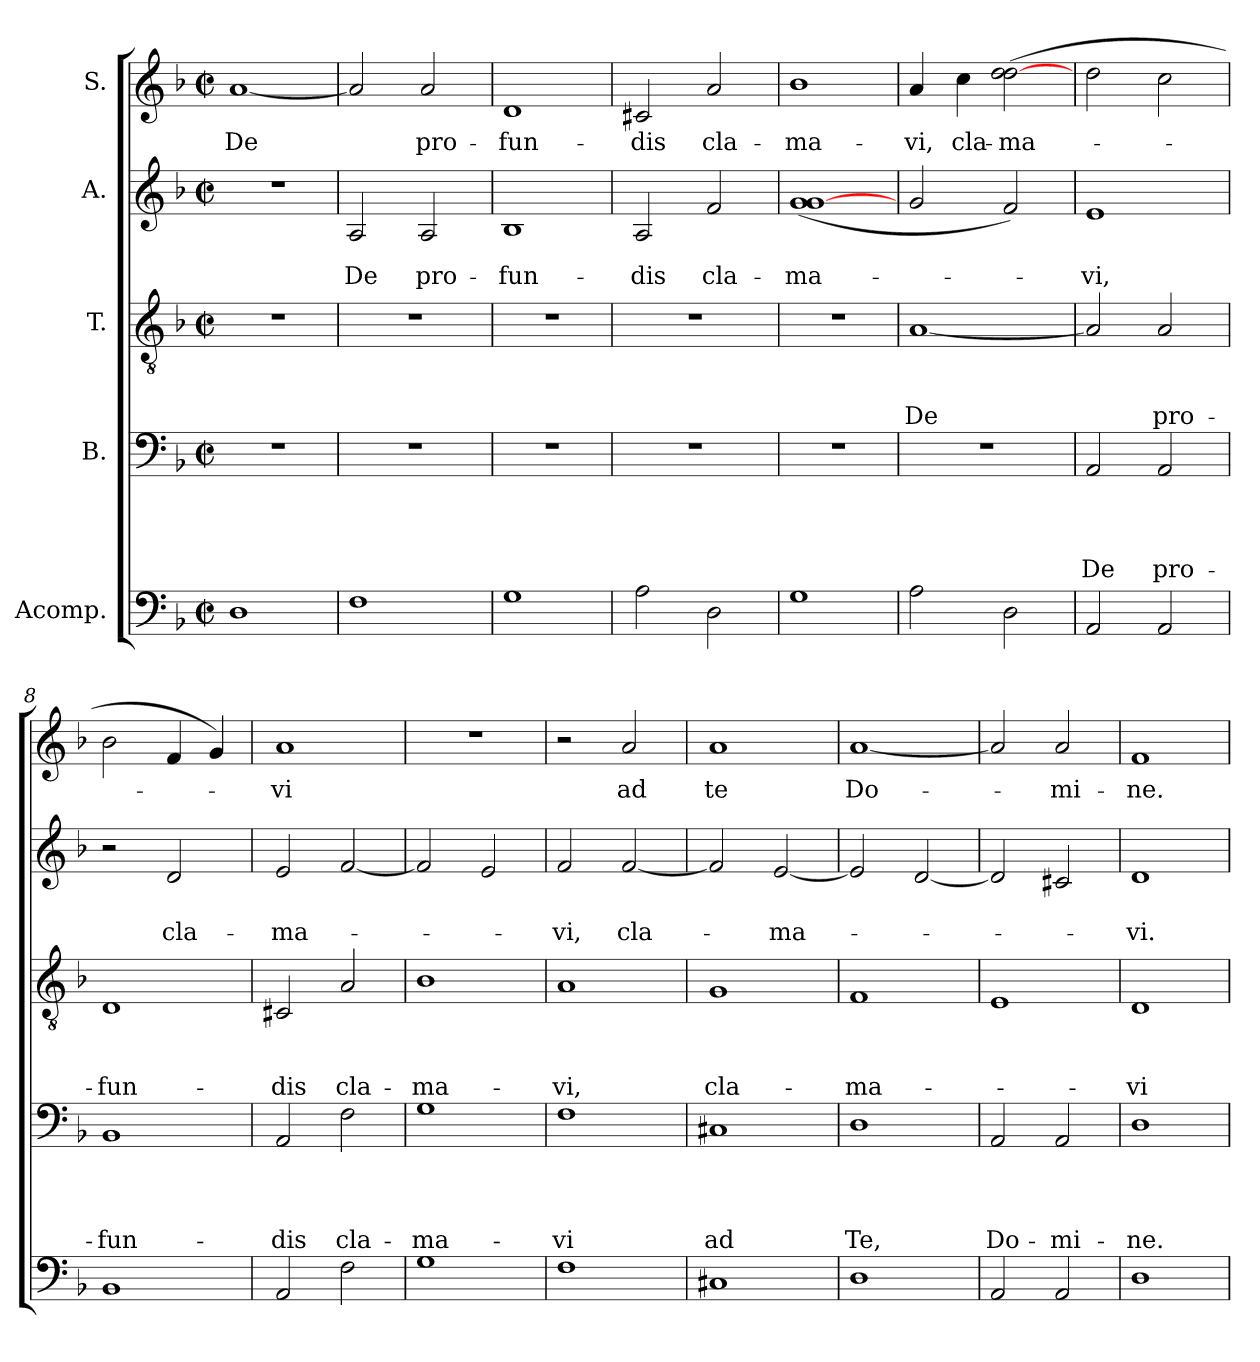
**kern	**kern	**text	**text	**text	**text	**kern	**text	**text	**text	**kern	**text	**text	**kern	**text
*part5	*part4	*part4	*part4	*part4	*part4	*part3	*part3	*part3	*part3	*part2	*part2	*part2	*part1	*part1
*staff5	*staff4	*staff4	*staff4	*staff4	*staff4	*staff3	*staff3	*staff3	*staff3	*staff2	*staff2	*staff2	*staff1	*staff1
*I"Acomp.	*I"B.	*	*	*	*	*I"T.	*	*	*	*I"A.	*	*	*I"S.	*
!!LO:PB:g=z
*clefF4	*clefF4	*	*	*	*	*clefGv2	*	*	*	*clefG2	*	*	*clefG2	*
*k[b-]	*k[b-]	*	*	*	*	*k[b-]	*	*	*	*k[b-]	*	*	*k[b-]	*
*F:	*F:	*	*	*	*	*F:	*	*	*	*F:	*	*	*F:	*
*M2/2	*M2/2	*	*	*	*	*M2/2	*	*	*	*M2/2	*	*	*M2/2	*
*met(c|)	*met(c|)	*	*	*	*	*met(c|)	*	*	*	*met(c|)	*	*	*met(c|)	*
=1	=1	=1	=1	=1	=1	=1	=1	=1	=1	=1	=1	=1	=1	=1
!	!	!	!	!	!	!	!	!	!	!	!	!	!	!LO:LY:b
1D	1r	.	.	.	.	1r	.	.	.	1r	.	.	[>1a	De
=2	=2	=2	=2	=2	=2	=2	=2	=2	=2	=2	=2	=2	=2	=2
!	!	!	!	!	!	!	!	!	!	!	!	!LO:LY:b	!	!
1F	1r	.	.	.	.	1r	.	.	.	2A/	.	De	2a/]	.
!	!	!	!	!	!	!	!	!	!	!	!	!LO:LY:b	!	!LO:LY:b
.	.	.	.	.	.	.	.	.	.	2A/	.	pro-	2a/	pro-
=3	=3	=3	=3	=3	=3	=3	=3	=3	=3	=3	=3	=3	=3	=3
!	!	!	!	!	!	!	!	!	!	!	!	!LO:LY:b	!	!LO:LY:b
1G	1r	.	.	.	.	1r	.	.	.	1B-	.	-fun-	1d	-fun-
=4	=4	=4	=4	=4	=4	=4	=4	=4	=4	=4	=4	=4	=4	=4
!	!	!	!	!	!	!	!	!	!	!	!	!LO:LY:b	!	!LO:LY:b
2A\	1r	.	.	.	.	1r	.	.	.	2A/	.	-dis	2c#X/	-dis
!	!	!	!	!	!	!	!	!	!	!	!	!LO:LY:b	!	!LO:LY:b
2D\	.	.	.	.	.	.	.	.	.	2f/	.	cla-	2a/	cla-
=5	=5	=5	=5	=5	=5	=5	=5	=5	=5	=5	=5	=5	=5	=5
!	!	!	!	!	!	!	!	!	!	!	!	!LO:LY:b	!	!LO:LY:b
1G	1r	.	.	.	.	1r	.	.	.	(>1g [>1g	.	-ma-	1b-	-ma-
=6	=6	=6	=6	=6	=6	=6	=6	=6	=6	=6	=6	=6	=6	=6
!	!	!	!	!	!	!	!	!	!LO:LY:b	!	!	!	!	!LO:LY:b
2A\	1r	.	.	.	.	[>1A	.	.	De	2g/	.	.	4a/	-vi,
!	!	!	!	!	!	!	!	!	!	!	!	!	!	!LO:LY:b
.	.	.	.	.	.	.	.	.	.	.	.	.	4cc\	cla-
!	!	!	!	!	!	!	!	!	!	!	!	!	!	!LO:LY:b
2D\	.	.	.	.	.	.	.	.	.	2f/)	.	.	(>2dd\ [>2dd\	-ma-
=7	=7	=7	=7	=7	=7	=7	=7	=7	=7	=7	=7	=7	=7	=7
!	!	!	!	!	!LO:LY:b	!	!	!	!	!	!	!LO:LY:b	!	!
2AA/	2AA/	.	.	.	De	2A/]	.	.	.	1e	.	-vi,	2dd\	.
!	!	!	!	!	!LO:LY:b	!	!	!	!LO:LY:b	!	!	!	!	!
2AA/	2AA/	.	.	.	pro-	2A/	.	.	pro-	.	.	.	2cc\	.
=8	=8	=8	=8	=8	=8	=8	=8	=8	=8	=8	=8	=8	=8	=8
!	!	!	!	!	!LO:LY:b	!	!	!	!LO:LY:b	!	!	!	!	!
1BB-	1BB-	.	.	.	-fun-	1D	.	.	-fun-	2r	.	.	2b-\	.
!	!	!	!	!	!	!	!	!	!	!	!	!LO:LY:b	!	!
.	.	.	.	.	.	.	.	.	.	2d/	.	cla-	4f/	.
.	.	.	.	.	.	.	.	.	.	.	.	.	4g/)	.
=9	=9	=9	=9	=9	=9	=9	=9	=9	=9	=9	=9	=9	=9	=9
!	!	!	!	!	!LO:LY:b	!	!	!	!LO:LY:b	!	!	!LO:LY:b	!	!LO:LY:b
2AA/	2AA/	.	.	.	-dis	2C#X/	.	.	-dis	2e/	.	-ma-	1a	-vi
!	!	!	!	!	!LO:LY:b	!	!	!	!LO:LY:b	!	!	!	!	!
2F\	2F\	.	.	.	cla-	2A/	.	.	cla-	[>2f/	.	.	.	.
=10	=10	=10	=10	=10	=10	=10	=10	=10	=10	=10	=10	=10	=10	=10
!	!	!	!	!	!LO:LY:b	!	!	!	!LO:LY:b	!	!	!	!	!
1G	1G	.	.	.	-ma-	1B-	.	.	-ma-	2f/]	.	.	1r	.
.	.	.	.	.	.	.	.	.	.	2e/	.	.	.	.
!!LO:LB:g=z
=11	=11	=11	=11	=11	=11	=11	=11	=11	=11	=11	=11	=11	=11	=11
!	!	!	!	!	!LO:LY:b	!	!	!	!LO:LY:b	!	!	!LO:LY:b	!	!
1F	1F	.	.	.	-vi	1A	.	.	-vi,	2f/	.	-vi,	2r	.
!	!	!	!	!	!	!	!	!	!	!	!	!LO:LY:b	!	!LO:LY:b
.	.	.	.	.	.	.	.	.	.	[>2f/	.	cla-	2a/	ad
=12	=12	=12	=12	=12	=12	=12	=12	=12	=12	=12	=12	=12	=12	=12
!	!	!	!	!	!LO:LY:b	!	!	!	!LO:LY:b	!	!	!	!	!LO:LY:b
1C#X	1C#X	.	.	.	ad	1G	.	.	cla-	2f/]	.	.	1a	te
!	!	!	!	!	!	!	!	!	!	!	!	!LO:LY:b	!	!
.	.	.	.	.	.	.	.	.	.	[>2e/	.	-ma-	.	.
=13	=13	=13	=13	=13	=13	=13	=13	=13	=13	=13	=13	=13	=13	=13
!	!	!	!	!	!LO:LY:b	!	!	!	!LO:LY:b	!	!	!	!	!LO:LY:b
1D	1D	.	.	.	Te,	1F	.	.	-ma-	2e/]	.	.	[>1a	Do-
.	.	.	.	.	.	.	.	.	.	[>2d/	.	.	.	.
=14	=14	=14	=14	=14	=14	=14	=14	=14	=14	=14	=14	=14	=14	=14
!	!	!	!	!	!LO:LY:b	!	!	!	!	!	!	!	!	!
2AA/	2AA/	.	.	.	Do-	1E	.	.	.	2d/]	.	.	2a/]	.
!	!	!	!	!	!LO:LY:b	!	!	!	!	!	!	!	!	!LO:LY:b
2AA/	2AA/	.	.	.	-mi-	.	.	.	.	2c#X/	.	.	2a/	-mi-
=15	=15	=15	=15	=15	=15	=15	=15	=15	=15	=15	=15	=15	=15	=15
!	!	!	!	!	!LO:LY:b	!	!	!	!LO:LY:b	!	!	!LO:LY:b	!	!LO:LY:b
1D	1D	.	.	.	-ne.	1D	.	.	-vi	1d	.	-vi.	1f	-ne.
=	=	=	=	=	=	=	=	=	=	=	=	=	=	=
*-	*-	*-	*-	*-	*-	*-	*-	*-	*-	*-	*-	*-	*-	*-
